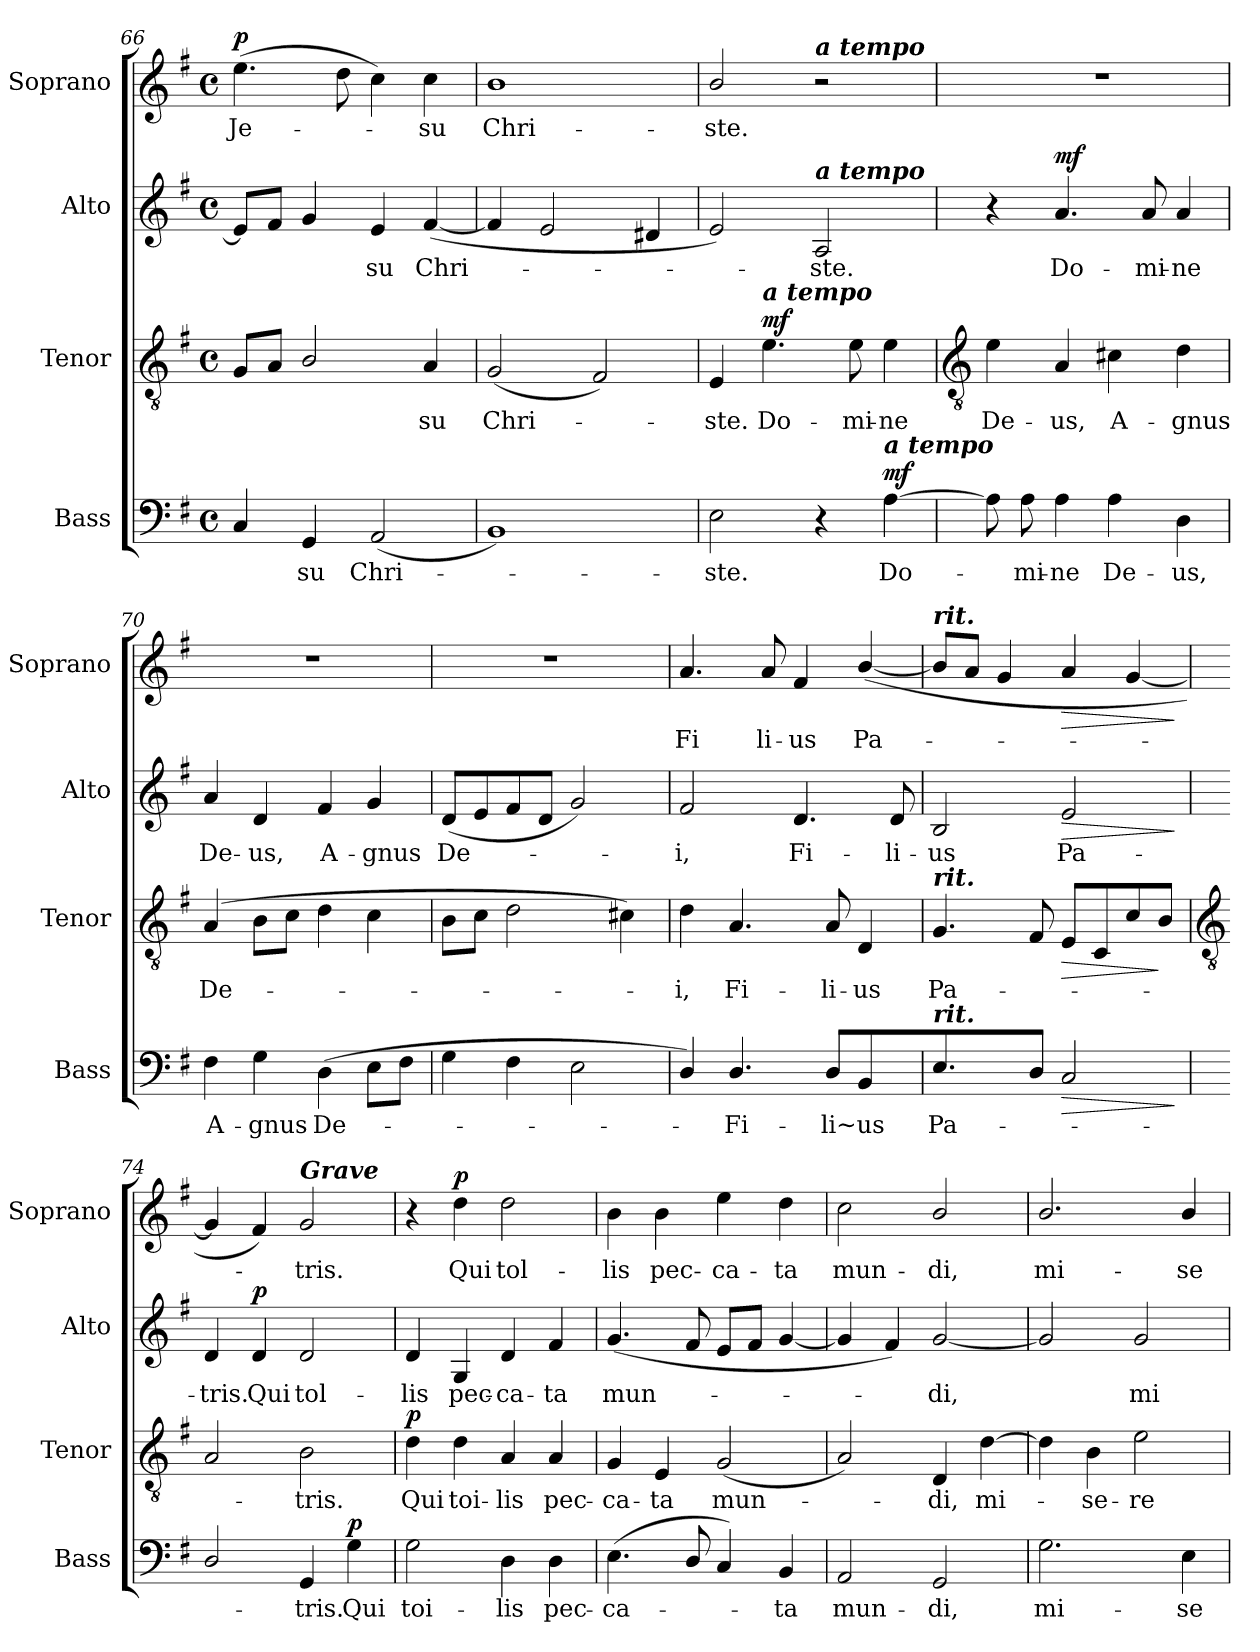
**kern	**text	**dynam	**kern	**text	**dynam	**kern	**text	**dynam	**kern	**text	**dynam
*part4	*part4	*part4	*part3	*part3	*part3	*part2	*part2	*part2	*part1	*part1	*part1
*staff4	*staff4	*staff4	*staff3	*staff3	*staff3	*staff2	*staff2	*staff2	*staff1	*staff1	*staff1
*I"Bass	*	*	*I"Tenor	*	*	*I"Alto	*	*	*I"Soprano	*	*
*I'Bass	*	*	*I'Tenor	*	*	*I'Alto	*	*	*I'Soprano	*	*
*clefF4	*	*	*clefGv2	*	*	*clefG2	*	*	*clefG2	*	*
*k[f#]	*	*	*k[f#]	*	*	*k[f#]	*	*	*k[f#]	*	*
*G:	*	*	*G:	*	*	*G:	*	*	*G:	*	*
*M4/4	*	*	*M4/4	*	*	*M4/4	*	*	*M4/4	*	*
*met(c)	*	*	*met(c)	*	*	*met(c)	*	*	*met(c)	*	*
=66	=66	=66	=66	=66	=66	=66	=66	=66	=66	=66	=66
!	!	!	!	!	!	!	!	!	!	!LO:LY:b	!LO:DY:b
4C	.	.	8GL	.	.	8eL]	.	.	(>4.ee	Je-	p
.	.	.	8AJ	.	.	8f#J	.	.	.	.	.
!	!LO:LY:b	!	!	!	!	!	!	!	!	!	!
4GG	su	.	2B/	.	.	4g	.	.	.	.	.
.	.	.	.	.	.	.	.	.	8dd	.	.
!	!LO:LY:b	!	!	!	!	!	!LO:LY:b	!	!	!	!
(<2AA	Chri-	.	.	.	.	4e	su	.	4cc)	.	.
!	!	!	!	!LO:LY:b	!	!	!LO:LY:b	!	!	!LO:LY:b	!
.	.	.	4A	su	.	(<[4f#	Chri-	.	4cc	su	.
=67	=67	=67	=67	=67	=67	=67	=67	=67	=67	=67	=67
!	!	!	!	!LO:LY:b	!	!	!	!	!	!LO:LY:b	!
1BB)	.	.	(<2G	Chri-	.	4f#]	.	.	1b	Chri-	.
.	.	.	.	.	.	2e	.	.	.	.	.
.	.	.	2F#)	.	.	.	.	.	.	.	.
.	.	.	.	.	.	4d#X	.	.	.	.	.
=68	=68	=68	=68	=68	=68	=68	=68	=68	=68	=68	=68
!	!LO:LY:b	!	!	!LO:LY:b	!	!	!	!	!	!LO:LY:b	!
2E	ste.	.	4E	ste.	.	2e)	.	.	2b/	-ste.	.
!	!	!	!LO:TX:a:Bi:t=a tempo	!	!	!	!	!	!	!	!
!	!	!	!	!LO:LY:b	!LO:DY:b	!	!	!	!	!	!
.	.	.	4.e	Do-	mf	.	.	.	.	.	.
*	*	*	*	*	*	*	*	*	*MM84	*	*
!	!	!	!	!	!	!	!	!	!LO:TX:a:Bi:t=a tempo	!	!
!	!	!	!	!	!	!LO:TX:a:Bi:t=a tempo	!	!	!	!	!
!	!	!	!	!	!	!	!LO:LY:b	!	!	!	!
4r	.	.	.	.	.	2A	ste.	.	2r	.	.
!	!	!	!	!LO:LY:b	!	!	!	!	!	!	!
.	.	.	8e	-mi-	.	.	.	.	.	.	.
!LO:TX:a:Bi:t=a tempo	!	!	!	!	!	!	!	!	!	!	!
!	!LO:LY:b	!LO:DY:b	!	!LO:LY:b	!	!	!	!	!	!	!
[4A	Do-	mf	4e	-ne	.	.	.	.	.	.	.
!!LO:LB:g=z
=69	=69	=69	=69	=69	=69	=69	=69	=69	=69	=69	=69
*	*	*	*clefGv2	*	*	*	*	*	*	*	*
!	!	!	!	!LO:LY:b	!	!	!	!	!	!	!
8A]	.	.	4e	De-	.	4r	.	.	1r	.	.
!	!LO:LY:b	!	!	!	!	!	!	!	!	!	!
8A	mi-	.	.	.	.	.	.	.	.	.	.
!	!LO:LY:b	!	!	!LO:LY:b	!	!	!LO:LY:b	!LO:DY:b	!	!	!
4A	-ne	.	4A	-us,	.	4.a	Do-	mf	.	.	.
!	!LO:LY:b	!	!	!LO:LY:b	!	!	!	!	!	!	!
4A	De-	.	4c#X	A-	.	.	.	.	.	.	.
!	!	!	!	!	!	!	!LO:LY:b	!	!	!	!
.	.	.	.	.	.	8a	-mi-	.	.	.	.
!	!LO:LY:b	!	!	!LO:LY:b	!	!	!LO:LY:b	!	!	!	!
4D	-us,	.	4d	-gnus	.	4a	-ne	.	.	.	.
=70	=70	=70	=70	=70	=70	=70	=70	=70	=70	=70	=70
!	!LO:LY:b	!	!	!LO:LY:b	!	!	!LO:LY:b	!	!	!	!
4F#	A-	.	(>4A	De-	.	4a	De-	.	1r	.	.
!	!LO:LY:b	!	!	!	!	!	!LO:LY:b	!	!	!	!
4G	-gnus	.	8BL	.	.	4d	-us,	.	.	.	.
.	.	.	8cJ	.	.	.	.	.	.	.	.
!	!LO:LY:b	!	!	!	!	!	!LO:LY:b	!	!	!	!
(>4D	De-	.	4d	.	.	4f#	A-	.	.	.	.
!	!	!	!	!	!	!	!LO:LY:b	!	!	!	!
8EL	.	.	4c	.	.	4g	-gnus	.	.	.	.
8F#J	.	.	.	.	.	.	.	.	.	.	.
=71	=71	=71	=71	=71	=71	=71	=71	=71	=71	=71	=71
!	!	!	!	!	!	!	!LO:LY:b	!	!	!	!
4G	.	.	8BL	.	.	(<8dL	De-	.	1r	.	.
.	.	.	8cJ	.	.	8e	.	.	.	.	.
4F#	.	.	2d	.	.	8f#	.	.	.	.	.
.	.	.	.	.	.	8dJ	.	.	.	.	.
2E	.	.	.	.	.	2g)	.	.	.	.	.
.	.	.	4c#X)	.	.	.	.	.	.	.	.
=72	=72	=72	=72	=72	=72	=72	=72	=72	=72	=72	=72
!	!	!	!	!LO:LY:b	!	!	!LO:LY:b	!	!	!LO:LY:b	!
4D/)	.	.	4d	i,	.	2f#	i,	.	4.a	Fi	.
!	!LO:LY:b	!	!	!LO:LY:b	!	!	!	!	!	!	!
4.D/	Fi-	.	4.A	Fi-	.	.	.	.	.	.	.
!	!	!	!	!	!	!	!	!	!	!LO:LY:b	!
.	.	.	.	.	.	.	.	.	8a	li-	.
!	!	!	!	!	!	!	!LO:LY:b	!	!	!LO:LY:b	!
.	.	.	.	.	.	4.d	Fi-	.	4f#	-us	.
!	!LO:LY:b	!	!	!LO:LY:b	!	!	!	!	!	!	!
8D/L	-li~us	.	8A	-li-	.	.	.	.	.	.	.
!	!	!	!	!LO:LY:b	!	!	!	!	!	!LO:LY:b	!
4BB	.	.	4D	-us	.	.	.	.	(<[4b/	Pa-	.
!	!	!	!	!	!	!	!LO:LY:b	!	!	!	!
.	.	.	.	.	.	8d	-li-	.	.	.	.
=73	=73	=73	=73	=73	=73	=73	=73	=73	=73	=73	=73
!	!	!	!	!	!	!	!	!	!LO:TX:a:Bi:t=rit.	!	!
!	!	!	!LO:TX:a:Bi:t=rit.	!	!	!	!	!	!	!	!
!LO:TX:a:Bi:t=rit.	!	!	!	!	!	!	!	!	!	!	!
!	!LO:LY:b	!	!	!LO:LY:b	!	!	!LO:LY:b	!	!	!	!
4.E	Pa-	.	4.G	Pa-	.	2B	-us	.	8bL]	.	.
.	.	.	.	.	.	.	.	.	8aJ	.	.
.	.	.	.	.	.	.	.	.	4g	.	.
8D/J	.	.	8F#	.	.	.	.	.	.	.	.
!	!	!LO:HP:b	!	!	!LO:HP:b	!	!LO:LY:b	!LO:HP:b	!	!	!LO:HP:b
2C	.	>	8EL	.	>	2e	Pa-	>	4a	.	>
.	.	.	8C	.	.	.	.	.	.	.	.
.	.	.	8c	.	.	.	.	.	[4g	.	.
.	.	.	8BJ	.	]	.	.	.	.	.	.
.	.	]	.	.	.	.	.	]	.	.	]
!!LO:LB:g=z
=74	=74	=74	=74	=74	=74	=74	=74	=74	=74	=74	=74
*	*	*	*clefGv2	*	*	*	*	*	*	*	*
!	!	!	!	!	!	!	!LO:LY:b	!	!	!	!
2D/	.	.	2A	.	.	4d	-tris.	.	4g]	.	.
!	!	!	!	!	!	!	!LO:LY:b	!LO:DY:b	!	!	!
.	.	.	.	.	.	4d	Qui	p	4f#)	.	.
*	*	*	*	*	*	*	*	*	*MM56	*	*
!	!	!	!	!	!	!	!	!	!LO:TX:a:Bi:t=Grave	!	!
!	!LO:LY:b	!	!	!LO:LY:b	!	!	!LO:LY:b	!	!	!LO:LY:b	!
4GG	tris.	.	2B	tris.	.	2d	tol-	.	2g	tris.	.
!	!LO:LY:b	!LO:DY:b	!	!	!	!	!	!	!	!	!
4G	Qui	p	.	.	.	.	.	.	.	.	.
=75	=75	=75	=75	=75	=75	=75	=75	=75	=75	=75	=75
!	!LO:LY:b	!	!	!LO:LY:b	!LO:DY:b	!	!LO:LY:b	!	!	!	!
2G	toi-	.	4d	Qui	p	4d	-lis	.	4r	.	.
!	!	!	!	!LO:LY:b	!	!	!LO:LY:b	!	!	!LO:LY:b	!LO:DY:b
.	.	.	4d	toi-	.	4G	pec-	.	4dd	Qui	p
!	!LO:LY:b	!	!	!LO:LY:b	!	!	!LO:LY:b	!	!	!LO:LY:b	!
4D	-lis	.	4A	-lis	.	4d	-ca-	.	2dd	tol-	.
!	!LO:LY:b	!	!	!LO:LY:b	!	!	!LO:LY:b	!	!	!	!
4D	pec-	.	4A	pec-	.	4f#	-ta	.	.	.	.
=76	=76	=76	=76	=76	=76	=76	=76	=76	=76	=76	=76
!	!LO:LY:b	!	!	!LO:LY:b	!	!	!LO:LY:b	!	!	!LO:LY:b	!
(<4.E	-ca-	.	4G	-ca-	.	(<4.g	mun-	.	4b	-lis	.
!	!	!	!	!LO:LY:b	!	!	!	!	!	!LO:LY:b	!
.	.	.	4E	-ta	.	.	.	.	4b	pec-	.
8D/	.	.	.	.	.	8f#	.	.	.	.	.
!	!	!	!	!LO:LY:b	!	!	!	!	!	!LO:LY:b	!
4C)	.	.	(<2G	mun-	.	8eL	.	.	4ee	-ca-	.
.	.	.	.	.	.	8f#J	.	.	.	.	.
!	!LO:LY:b	!	!	!	!	!	!	!	!	!LO:LY:b	!
4BB	ta	.	.	.	.	[4g	.	.	4dd	-ta	.
=77	=77	=77	=77	=77	=77	=77	=77	=77	=77	=77	=77
!	!LO:LY:b	!	!	!	!	!	!	!	!	!LO:LY:b	!
2AA	mun-	.	2A)	.	.	4g]	.	.	2cc	mun-	.
.	.	.	.	.	.	4f#)	.	.	.	.	.
!	!LO:LY:b	!	!	!LO:LY:b	!	!	!LO:LY:b	!	!	!LO:LY:b	!
2GG	-di,	.	4D	di,	.	[2g	di,	.	2b/	-di,	.
!	!	!	!	!LO:LY:b	!	!	!	!	!	!	!
.	.	.	[4d	mi-	.	.	.	.	.	.	.
=78	=78	=78	=78	=78	=78	=78	=78	=78	=78	=78	=78
!	!LO:LY:b	!	!	!	!	!	!	!	!	!LO:LY:b	!
2.G	mi-	.	4d]	.	.	2g]	.	.	2.b/	mi-	.
!	!	!	!	!LO:LY:b	!	!	!	!	!	!	!
.	.	.	4B	se-	.	.	.	.	.	.	.
!	!	!	!	!LO:LY:b	!	!	!LO:LY:b	!	!	!	!
.	.	.	2e	-re-	.	2g	mi-	.	.	.	.
!	!LO:LY:b	!	!	!	!	!	!	!	!	!LO:LY:b	!
4E	-se-	.	.	.	.	.	.	.	4b/	-se-	.
=	=	=	=	=	=	=	=	=	=	=	=
*-	*-	*-	*-	*-	*-	*-	*-	*-	*-	*-	*-
